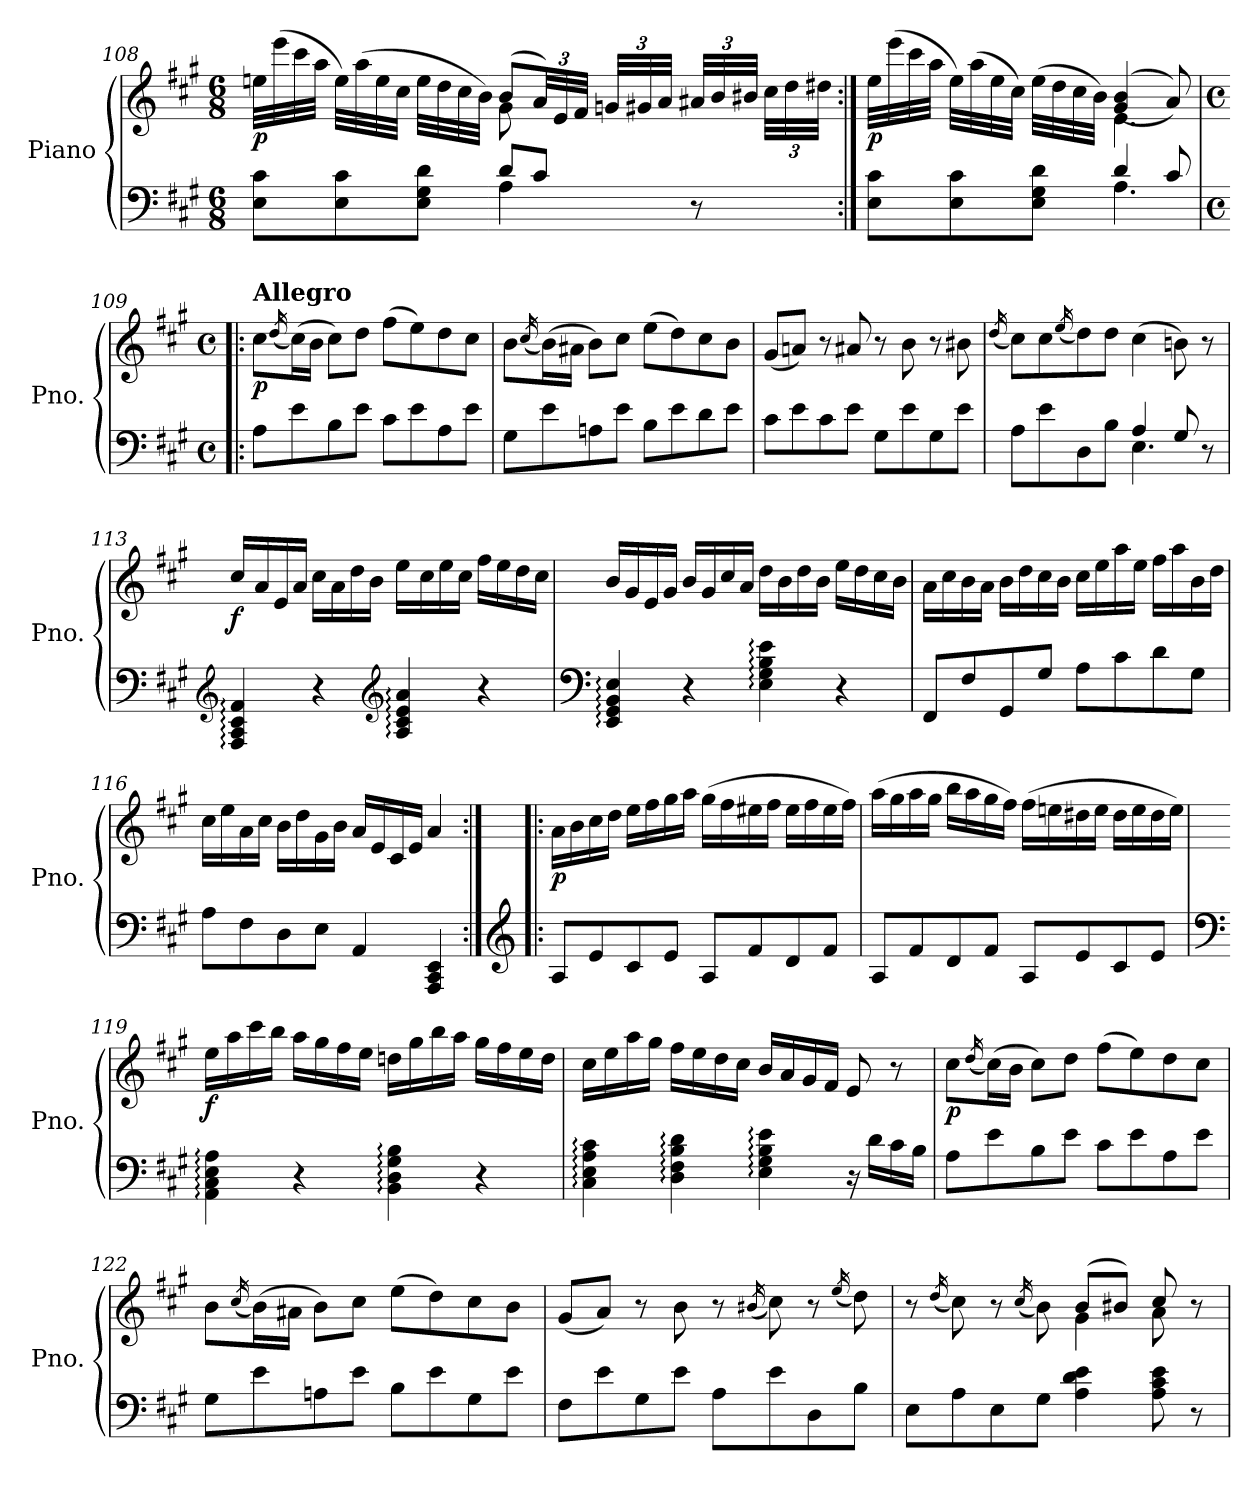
**kern	**kern	**dynam
*part1	*part1	*part1
*staff2	*staff1	*staff1/2
*I"Piano	*	*
*I'Pno.	*	*
*clefF4	*clefG2	*
*k[f#c#g#]	*k[f#c#g#]	*
*M6/8	*M6/8	*
=108	=108	=108
*^	*^	*
!	!	!	!	!LO:DY:b
8E\ 8c#\L	4.ryy	32een\LLL	4.ryy	p
.	.	(>32eee\	.	.
.	.	32ccc#\	.	.
.	.	32aa\JJJ	.	.
8E\ 8c#\	.	32ee\LLL)	.	.
.	.	(>32aa\	.	.
.	.	32ee\	.	.
.	.	32cc#\JJJ	.	.
8E\ 8G#\ 8d\J	.	32ee\LLL	.	.
.	.	32dd\	.	.
.	.	32cc#\	.	.
.	.	32b\JJJ)	.	.
8d/L	4A\	(>8b/L	8g#\	.
*	*	*Xbrackettup	*	*
8c#/J	.	48a/LL)	4ryy	.
.	.	48e/	.	.
.	.	48f#/JJJ	.	.
.	.	48gn/LLL	.	.
.	.	48g#X/	.	.
.	.	48a/JJJ	.	.
8r	8ryy	48a#X/LLL	.	.
.	.	48b/	.	.
.	.	48b#X/JJJ	.	.
.	.	48cc#\LLL	.	.
.	.	48dd\	.	.
.	.	48dd#X\JJJ	.	.
=108X2:|!	=108X2:|!	=108X2:|!	=108X2:|!	=108X2:|!
!	!	!	!	!LO:DY:b
8E\ 8c#\L	4.ryy	32ee\LLL	4.ryy	p
.	.	(>32eee\	.	.
.	.	32ccc#\	.	.
.	.	32aa\JJJ	.	.
8E\ 8c#\	.	32ee\LLL)	.	.
.	.	(>32aa\	.	.
.	.	32ee\	.	.
.	.	32cc#\JJJ)	.	.
8E\ 8G#\ 8d\J	.	(>32ee\LLL	.	.
.	.	32dd\	.	.
.	.	32cc#\	.	.
.	.	32b\JJJ)	.	.
4d/	4.A\	(<(>4g#/ 4b/	4.e\	.
8c#/	.	8a/))	.	.
*v	*v	*	*	*
*	*v	*v	*
=109!|:	=109!|:	=109!|:
!!LO:REH:place=s1:a:B:fs=14:t=Var. VI.
*M4/4	*M4/4	*
*met(c)	*met(c)	*
*	*MM116	*
!	!LO:TX:a:B:t=Allegro	!
!	!	!LO:DY:b
8A\L	8cc#\L	p
.	(<16qdd/	.
8e\	(>16cc#\L)	.
.	16b\JJ	.
8B\	8cc#\L)	.
8e\J	8dd\J	.
8c#\L	(>8ff#\L	.
8e\	8ee\)	.
8A\	8dd\	.
8e\J	8cc#\J	.
=110	=110	=110
8G#\L	8b\L	.
.	(<16qcc#/	.
8e\	(>16b\L)	.
.	16a#X\JJ	.
8An\	8b\L)	.
8e\J	8cc#\J	.
8B\L	(>8ee\L	.
8e\	8dd\)	.
8d\	8cc#\	.
8e\J	8b\J	.
=111	=111	=111
8c#\L	(<8g#/L	.
8e\	8an/J)	.
8c#\	8r	.
8e\J	8a#X/	.
8G#\L	8r	.
8e\	8b\	.
8G#\	8r	.
8e\J	8b#X\	.
=112	=112	=112
.	(<16qdd/	.
*^	*	*
8A\L	2ryy	8cc#\L)	.
8e\	.	8cc#\	.
.	.	(<16qee/	.
8D\	.	8dd\)	.
8B\J	.	8dd\J	.
4A/	4.E\	(>4cc#\	.
8G#/	.	8bn\)	.
8r	8ryy	8r	.
=113	=113	=113	=113
!	!	!	!LO:DY:b
*v	*v	*	*
4AAA/: 4CC#/: 4EE/: 4AA/:	16cc#/LL	f
.	16a/	.
.	16e/	.
.	16a/JJ	.
4r	16cc#\LL	.
.	16a\	.
.	16dd\	.
.	16b\JJ	.
*clefG2	*	*
4A/: 4c#/: 4e/: 4a/:	16ee\LL	.
.	16cc#\	.
.	16ee\	.
.	16cc#\JJ	.
4r	16ff#\LL	.
.	16ee\	.
.	16dd\	.
.	16cc#\JJ	.
=114	=114	=114
*clefF4	*	*
4EE/: 4GG#/: 4BB/: 4E/:	16b/LL	.
.	16g#/	.
.	16e/	.
.	16g#/JJ	.
4r	16b/LL	.
.	16g#/	.
.	16cc#/	.
.	16a/JJ	.
4E\: 4G#\: 4B\: 4e\:	16dd\LL	.
.	16b\	.
.	16dd\	.
.	16b\JJ	.
4r	16ee\LL	.
.	16dd\	.
.	16cc#\	.
.	16b\JJ	.
=115	=115	=115
8FF#/L	16a\LL	.
.	16cc#\	.
8F#/	16b\	.
.	16a\JJ	.
8GG#/	16b\LL	.
.	16dd\	.
8G#/J	16cc#\	.
.	16b\JJ	.
8A\L	16cc#\LL	.
.	16ee\	.
8c#\	16aa\	.
.	16ee\JJ	.
8d\	16ff#\LL	.
.	16aa\	.
8G#\J	16b\	.
.	16dd\JJ	.
=116	=116	=116
8A\L	16cc#\LL	.
.	16ee\	.
8F#\	16a\	.
.	16cc#\JJ	.
8D\	16b\LL	.
.	16dd\	.
8E\J	16g#\	.
.	16b\JJ	.
4AA/	16a/LL	.
.	16e/	.
.	16c#/	.
.	16e/JJ	.
4AAA/ 4CC#/ 4EE/	4a/	.
=117:|!|:	=117:|!|:	=117:|!|:
*clefG2	*	*
!	!	!LO:DY:b
8A/L	16a\LL	p
.	16b\	.
8e/	16cc#\	.
.	16dd\JJ	.
8c#/	16ee\LL	.
.	16ff#\	.
8e/J	16gg#\	.
.	16aa\JJ	.
8A/L	(>16gg#\LL	.
.	16ff#\	.
8f#/	16ee#X\	.
.	16ff#\JJ	.
8d/	16ee#\LL	.
.	16ff#\	.
8f#/J	16ee#\	.
.	16ff#\JJ)	.
=118	=118	=118
8A/L	(>16aa\LL	.
.	16gg#\	.
8f#/	16aa\	.
.	16gg#\JJ	.
8d/	16bb\LL	.
.	16aa\	.
8f#/J	16gg#\	.
.	16ff#\JJ)	.
8A/L	(>16ff#\LL	.
.	16een\	.
8e/	16dd#X\	.
.	16ee\JJ	.
8c#/	16dd#\LL	.
.	16ee\	.
8e/J	16dd#\	.
.	16ee\JJ)	.
=119	=119	=119
*clefF4	*	*
!	!	!LO:DY:b
4AA\: 4C#\: 4E\: 4A\:	16ee\LL	f
.	16aa\	.
.	16ccc#\	.
.	16bb\JJ	.
4r	16aa\LL	.
.	16gg#\	.
.	16ff#\	.
.	16ee\JJ	.
4BB\: 4D\: 4G#\: 4B\:	16ddn\LL	.
.	16gg#\	.
.	16bb\	.
.	16aa\JJ	.
4r	16gg#\LL	.
.	16ff#\	.
.	16ee\	.
.	16dd\JJ	.
=120	=120	=120
4C#\: 4E\: 4A\: 4c#\:	16cc#\LL	.
.	16ee\	.
.	16aa\	.
.	16gg#\JJ	.
4D\: 4F#\: 4B\: 4d\:	16ff#\LL	.
.	16ee\	.
.	16dd\	.
.	16cc#\JJ	.
4E\: 4G#\: 4B\: 4e\:	16b/LL	.
.	16a/	.
.	16g#/	.
.	16f#/JJ	.
16r	8e/	.
16d\LL	.	.
16c#\	8r	.
16B\JJ	.	.
=121	=121	=121
!	!	!LO:DY:b
8A\L	8cc#\L	p
.	(<16qdd/	.
8e\	(>16cc#\L)	.
.	16b\JJ	.
8B\	8cc#\L)	.
8e\J	8dd\J	.
8c#\L	(>8ff#\L	.
8e\	8ee\)	.
8A\	8dd\	.
8e\J	8cc#\J	.
=122	=122	=122
8G#\L	8b\L	.
.	(<16qcc#/	.
8e\	(>16b\L)	.
.	16a#X\JJ	.
8An\	8b\L)	.
8e\J	8cc#\J	.
8B\L	(>8ee\L	.
8e\	8dd\)	.
8G#\	8cc#\	.
8e\J	8b\J	.
=123	=123	=123
8F#\L	(<8g#/L	.
8e\	8a/J)	.
8G#\	8r	.
8e\J	8b\	.
8A\L	8r	.
.	(<16qb#X/	.
8e\	8cc#\)	.
8D\	8r	.
.	(<16qee/	.
8B\J	8dd\)	.
=124	=124	=124
*	*^	*
8E\L	8r	2ryy	.
.	(<16qdd/	.	.
8A\	8cc#\)	.	.
8E\	8r	.	.
.	(<16qcc#/	.	.
8G#\J	8b\)	.	.
4A\ 4d\ 4e\	(>8b/L	4g#\	.
.	8b#X/J)	.	.
8A\ 8c#\ 8e\	8cc#/	8a\	.
8r	8r	8ryy	.
*	*v	*v	*
=	=	=
*-	*-	*-
